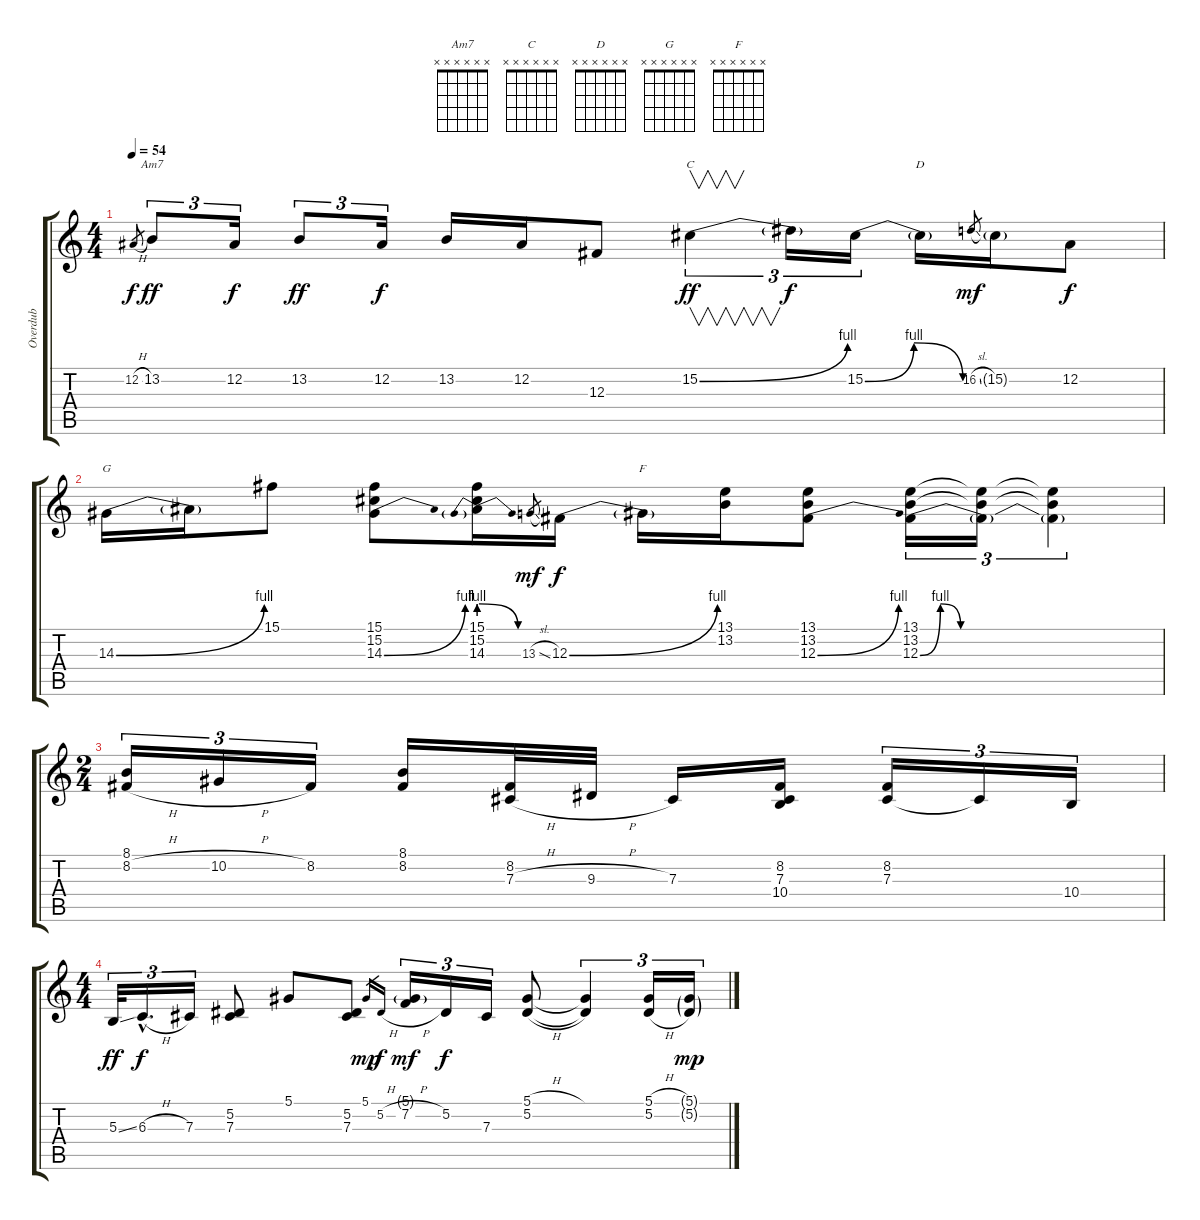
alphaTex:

\track ("Overdub" "Overdub") {instrument tremolostrings}
\staff {score tabs}
\tuning (Eb4 Bb3 Gb3 Db3 Ab2 Eb2) {hide}
\chord ("Am7" x x x x x x) {firstfret 0}
\chord ("C" x x x x x x) {firstfret 0}
\chord ("D" x x x x x x) {firstfret 0}
\chord ("G" x x x x x x) {firstfret 0}
\chord ("F" x x x x x x) {firstfret 0}
\ts (4 4)
\tempo 54
\clef g2
\ks c
12.2{h}.8{gr dy f} 13.2.8{tu (3 2) ch "Am7" dy ff} 12.2.16{tu (3 2) dy f} 13.2.8{tu (3 2) dy ff} 12.2.16{tu (3 2) dy f} 13.2.16 12.2.16 12.3.8 15.2{be (bend 0 0 60 4)}.4{v tu (3 2) ch "C" dy ff} 15.2{t}.16{tu (3 2) dy f} 15.2{be (bendrelease 0 0 25 4 55 4 60 0)}.16{tu (3 2)} 15.2{t}.16{ch "D"} 16.2{sl}.8{gr dy mf} 15.2{g}.16 12.2.8{dy f} |
14.3{be (bend 0 0 60 4)}.16{ch "G" balance 12} 14.3{t}.16 15.1.8 (15.1 15.2 14.3{be (bend 0 0 60 4)}).8 (15.1 15.2 14.3{be (prebendrelease 0 4 60 0)}).16 13.3{sl}.8{gr dy mf} 12.3{be (bend 0 0 60 4)}.16{dy f} 12.3{t}.16{ch "F"} (13.1 13.2).16 (13.1 13.2 12.3{be (bend 0 0 60 4)}).8 (13.1 13.2 12.3{be (custom 0 0 5 4 10 0 60 0)}).16{tu (3 2)} (13.1{t} 13.2{t} 12.3{t}).16{tu (3 2)} (13.1{t} 13.2{t} 12.3{t}).4{tu (3 2)} |
\ts (2 4)
(8.1 8.2{h}).16{tu (3 2)} 10.2{h}.16{tu (3 2)} 8.2.16{tu (3 2)} (8.1 8.2).16 (8.2 7.3{h}).32 9.3{h}.32 7.3.16 (8.2 7.3 10.4).16 (8.2 7.3).16{tu (3 2)} 7.3{t}.16{tu (3 2)} 10.4.16{tu (3 2)} |
\ts (4 4)
5.3{ss}.32{tu (3 2) dy ff balance 4} 6.3{h hac}.16{d tu (3 2) dy f} 7.3.16{tu (3 2)} (5.2 7.3).8 5.1.8 (5.2 7.3).8 5.1.16{gr dy mp} 5.2{h}.16{gr dy f} (5.1{g} 7.2{h}).16{tu (3 2) dy mf} 5.2.16{tu (3 2) dy f} 7.3.16{tu (3 2)} (5.1{h} 5.2{h}).8 (5.1{t} 5.2{t}).4{tu (3 2)} (5.1{h} 5.2{h}).16{tu (3 2)} (5.1{g} 5.2{g}).16{tu (3 2) dy mp}
